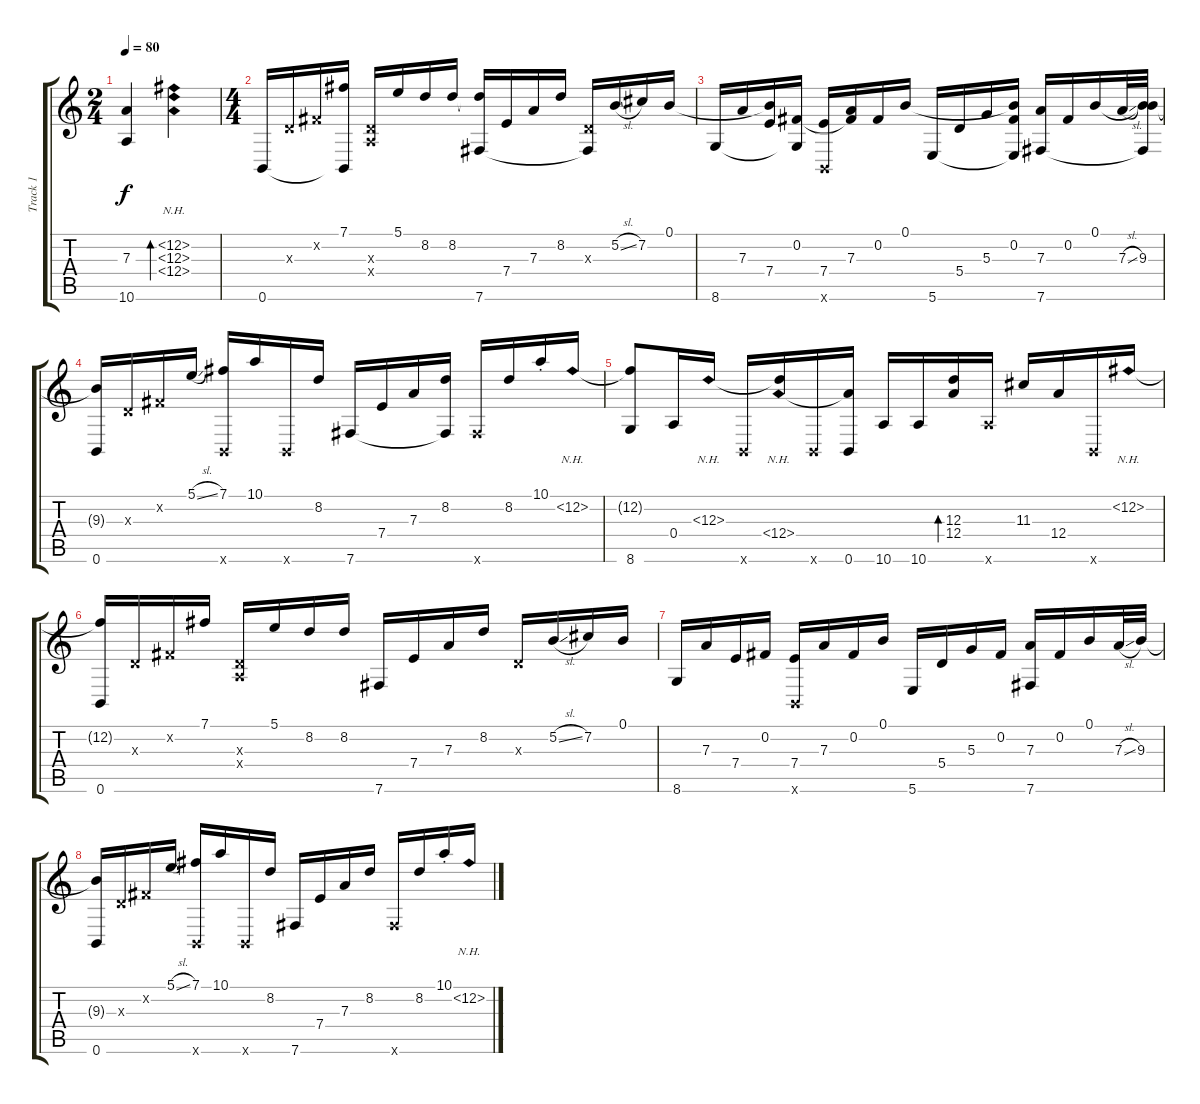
\track ("Track 1" "Track 1") {instrument acousticguitarsteel}
\staff {score tabs}
\tuning (B3 Gb3 D3 A2 E2 B1) {hide}
\ts (2 4)
\tempo 80
\clef g2
\ks c
(7.3{t} 10.6).4{dy f} (12.2{nh} 12.3{nh} 12.4{nh}).4{bd 240} |
\ts (4 4)
0.6.16 0.3{x}.16 0.2{x}.16 (7.1 0.6{t}).16 (0.3{x} 0.4{x}).16 5.1.16 8.2.16 8.2.16 (8.2{t} 7.6).16 7.4.16 7.3.16 8.2.16 (0.3{x} 7.6{t}).16 5.2{sl}.16 7.2.16 0.1.16 |
8.6.16 7.3.16 (0.1{t} 7.4).16 (0.2 8.6{t}).16 (7.4 0.6{x}).16 (0.2{t} 7.3).16 0.2.16 0.1.16 5.6.16 5.4.16 5.3.16 (0.1{t} 0.2 5.6{t}).16 (7.3 7.6).16 0.2.16 0.1.16 7.3{sl}.32 (0.1{t} 9.3 7.6{t}).32 |
(9.3{t} 0.6).16 0.3{x}.16 0.2{x}.16 5.1{sl}.16 (7.1 0.6{x}).16 10.1.16 0.6{x}.16 8.2.16 7.6.16 7.4.16 7.3.16 (8.2 7.6{t}).16 7.6{x}.16 8.2.16 10.1{st}.16 12.2{nh}.16 |
(12.2{t} 8.6).8 0.4.16 12.3{nh}.16 0.6{x}.16 (12.3{t} 12.4{nh}).16 0.6{x}.16 (12.4{t} 0.6).16 10.6.16 10.6.16 (12.3 12.4).16{bd 120} 10.6{x}.16 11.3.16 12.4.16 0.6{x}.16 12.2{nh}.16 |
(12.2{t} 0.6).16 0.3{x}.16 0.2{x}.16 7.1.16 (0.3{x} 0.4{x}).16 5.1.16 8.2.16 8.2.16 7.6.16 7.4.16 7.3.16 8.2.16 0.3{x}.16 5.2{sl}.16 7.2.16 0.1.16 |
8.6.16 7.3.16 7.4.16 0.2.16 (7.4 0.6{x}).16 7.3.16 0.2.16 0.1.16 5.6.16 5.4.16 5.3.16 0.2.16 (7.3 7.6).16 0.2.16 0.1.16 7.3{sl}.32 9.3.32 |
(9.3{t} 0.6).16 0.3{x}.16 0.2{x}.16 5.1{sl}.16 (7.1 0.6{x}).16 10.1.16 0.6{x}.16 8.2.16 7.6.16 7.4.16 7.3.16 8.2.16 7.6{x}.16 8.2.16 10.1{st}.16 12.2{nh}.16
